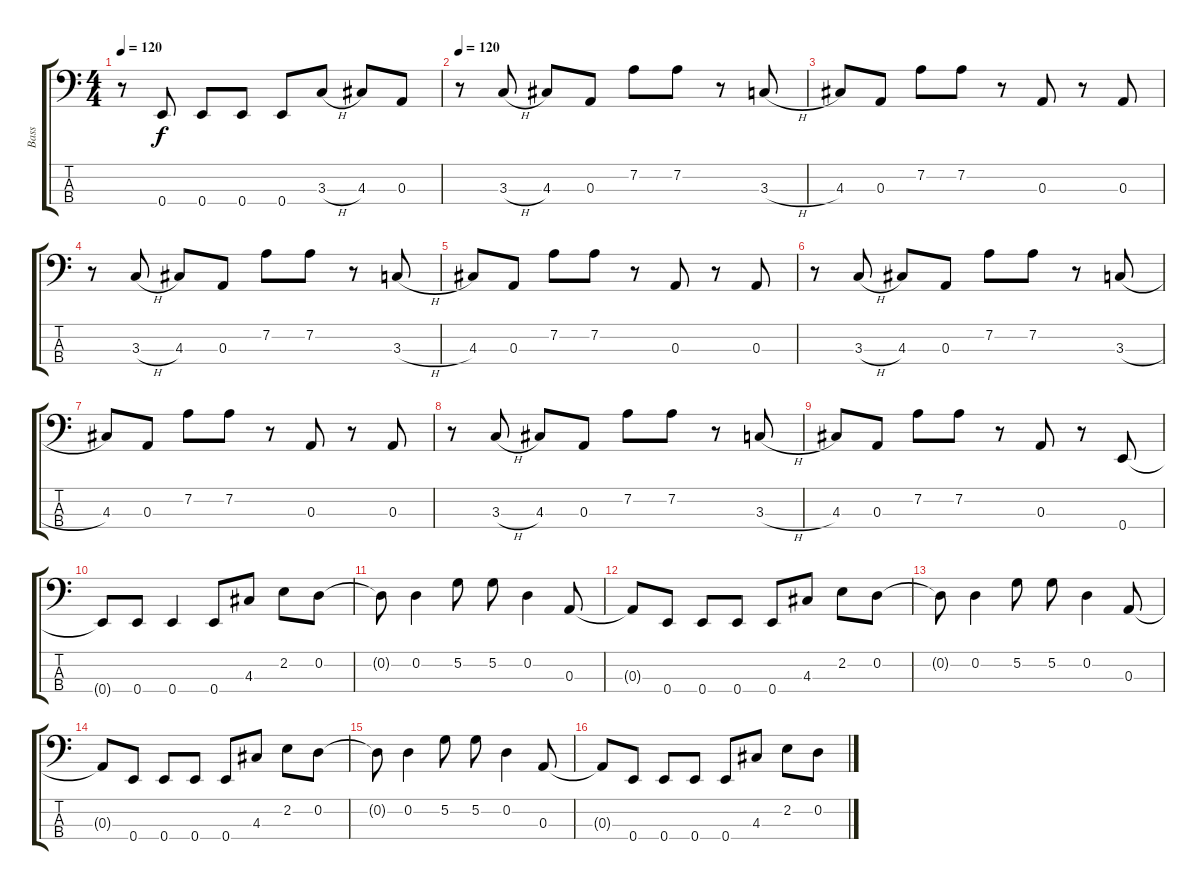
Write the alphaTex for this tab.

\track ("Bass" "Bass") {instrument electricbassfinger}
\staff {score tabs}
\tuning (G2 D2 A1 E1) {hide}
\ts (4 4)
\tempo 120
\clef f4
\ks c
r.8{dy f} 0.4.8 0.4.8 0.4.8 0.4.8 3.3{h}.8 4.3.8 0.3.8 |
\tempo 120
r.8 3.3{h}.8 4.3.8 0.3.8 7.2.8 7.2.8 r.8 3.3{h}.8 |
4.3.8 0.3.8 7.2.8 7.2.8 r.8 0.3.8 r.8 0.3.8 |
r.8 3.3{h}.8 4.3.8 0.3.8 7.2.8 7.2.8 r.8 3.3{h}.8 |
4.3.8 0.3.8 7.2.8 7.2.8 r.8 0.3.8 r.8 0.3.8 |
r.8 3.3{h}.8 4.3.8 0.3.8 7.2.8 7.2.8 r.8 3.3{h}.8 |
4.3.8 0.3.8 7.2.8 7.2.8 r.8 0.3.8 r.8 0.3.8 |
r.8 3.3{h}.8 4.3.8 0.3.8 7.2.8 7.2.8 r.8 3.3{h}.8 |
4.3.8 0.3.8 7.2.8 7.2.8 r.8 0.3.8 r.8 0.4.8 |
0.4{t}.8 0.4.8 0.4.4 0.4.8 4.3.8 2.2.8 0.2.8 |
0.2{t}.8 0.2.4 5.2.8 5.2.8 0.2.4 0.3.8 |
0.3{t}.8 0.4.8 0.4.8 0.4.8 0.4.8 4.3.8 2.2.8 0.2.8 |
0.2{t}.8 0.2.4 5.2.8 5.2.8 0.2.4 0.3.8 |
0.3{t}.8 0.4.8 0.4.8 0.4.8 0.4.8 4.3.8 2.2.8 0.2.8 |
0.2{t}.8 0.2.4 5.2.8 5.2.8 0.2.4 0.3.8 |
0.3{t}.8 0.4.8 0.4.8 0.4.8 0.4.8 4.3.8 2.2.8 0.2.8
